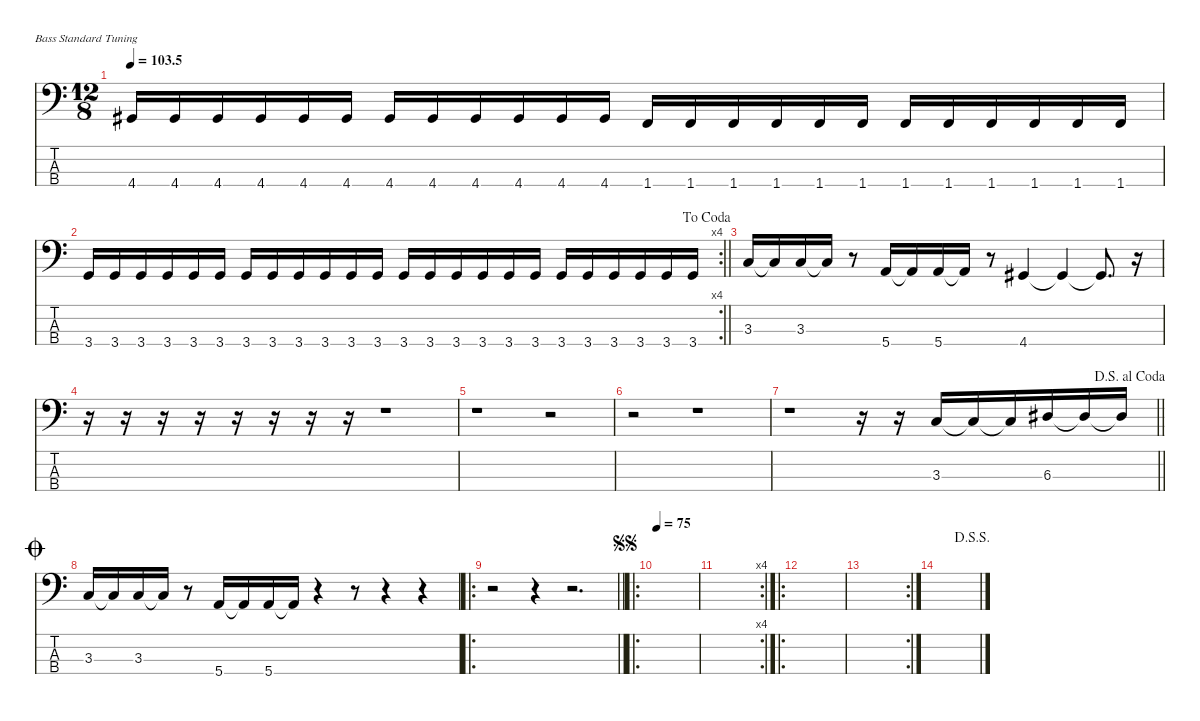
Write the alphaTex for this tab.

\defaultSystemsLayout 4
\hideDynamics
\bracketExtendMode nobrackets
\singleTrackTrackNamePolicy hidden
\multiTrackTrackNamePolicy hidden
\firstSystemTrackNameMode fullname
\firstSystemTrackNameOrientation horizontal
\otherSystemsTrackNameOrientation horizontal
\track ("Bass" "el.bs.") {instrument electricbassfinger}
\staff {score tabs}
\tuning (G2 D2 A1 E1)
\ts (12 8)
\tempo
103.5
\accidentals auto
\clef f4
\ottava regular
\simile none
\ks c
4.4{acc #}.16{dy f beam Up} 4.4{acc #}.16{beam Up} 4.4{acc #}.16{beam Up} 4.4{acc #}.16{beam Up} 4.4{acc #}.16{beam Up} 4.4{acc #}.16{beam Up} 4.4{acc #}.16{beam Up} 4.4{acc #}.16{beam Up} 4.4{acc #}.16{beam Up} 4.4{acc #}.16{beam Up} 4.4{acc #}.16{beam Up} 4.4{acc #}.16{beam Up} 1.4.16{beam Up} 1.4.16{beam Up} 1.4.16{beam Up} 1.4.16{beam Up} 1.4.16{beam Up} 1.4.16{beam Up} 1.4.16{beam Up} 1.4.16{beam Up} 1.4.16{beam Up} 1.4.16{beam Up} 1.4.16{beam Up} 1.4.16{beam Up} |
\rc 4
\jump dacoda
\barLineRight lightlight
3.4.16{beam Up} 3.4.16{beam Up} 3.4.16{beam Up} 3.4.16{beam Up} 3.4.16{beam Up} 3.4.16{beam Up} 3.4.16{beam Up} 3.4.16{beam Up} 3.4.16{beam Up} 3.4.16{beam Up} 3.4.16{beam Up} 3.4.16{beam Up} 3.4.16{beam Up} 3.4.16{beam Up} 3.4.16{beam Up} 3.4.16{beam Up} 3.4.16{beam Up} 3.4.16{beam Up} 3.4.16{beam Up} 3.4.16{beam Up} 3.4.16{beam Up} 3.4.16{beam Up} 3.4.16{beam Up} 3.4.16{beam Up} |
3.3.16{dy ff beam Up} 3.3{t}.16{dy f beam Up} 3.3.16{dy ff beam Up} 3.3{t}.16{dy f beam Up} r.8{beam Up} 5.4.16{beam Up} 5.4{t}.16{beam Up} 5.4.16{beam Up} 5.4{t}.16{beam Up} r.8{beam Up} 4.4{acc #}.4{dy ff beam Up} 4.4{t acc #}.4{dy f beam Up} 4.4{t acc #}.8{d beam Up} r.16{beam Up} |
r.16{beam Down} r.16{beam Down} r.16{beam Down} r.16{beam Down} r.16{beam Down} r.16{beam Down} r.16{beam Down} r.16{beam Down} r.1{beam Down} |
r.1{beam Down} r.2{beam Down} |
r.2{beam Down} r.1{beam Down} |
\jump dalsegnoalcoda
\barLineRight lightlight
r.1{beam Down} r.16{beam Down} r.16{beam Down} 3.3.16{dy ff beam Up} 3.3{t}.16{dy mf beam Up} 3.3{t}.16{dy f beam Up} 6.3{acc #}.16{dy ff beam Up} 6.3{t acc #}.16{dy mf beam Up} 6.3{t acc #}.16{dy f beam Up} |
\jump coda
3.3.16{dy ff beam Up} 3.3{t}.16{dy f beam Up} 3.3.16{dy ff beam Up} 3.3{t}.16{dy f beam Up} r.8{beam Up} 5.4.16{beam Up} 5.4{t}.16{beam Up} 5.4.16{beam Up} 5.4{t}.16{beam Up} r.4{beam Up} r.8{beam Up} r.4{beam Up} r.4{beam Up} |
\ro
\barLineRight lightlight
r.2{beam Down} r.4{beam Down} r.2{d beam Down} |
\ro
\jump segnosegno
\tempo 75
|
\rc 4
|
\ro
|
\rc 2
|
\jump dalsegnosegno
